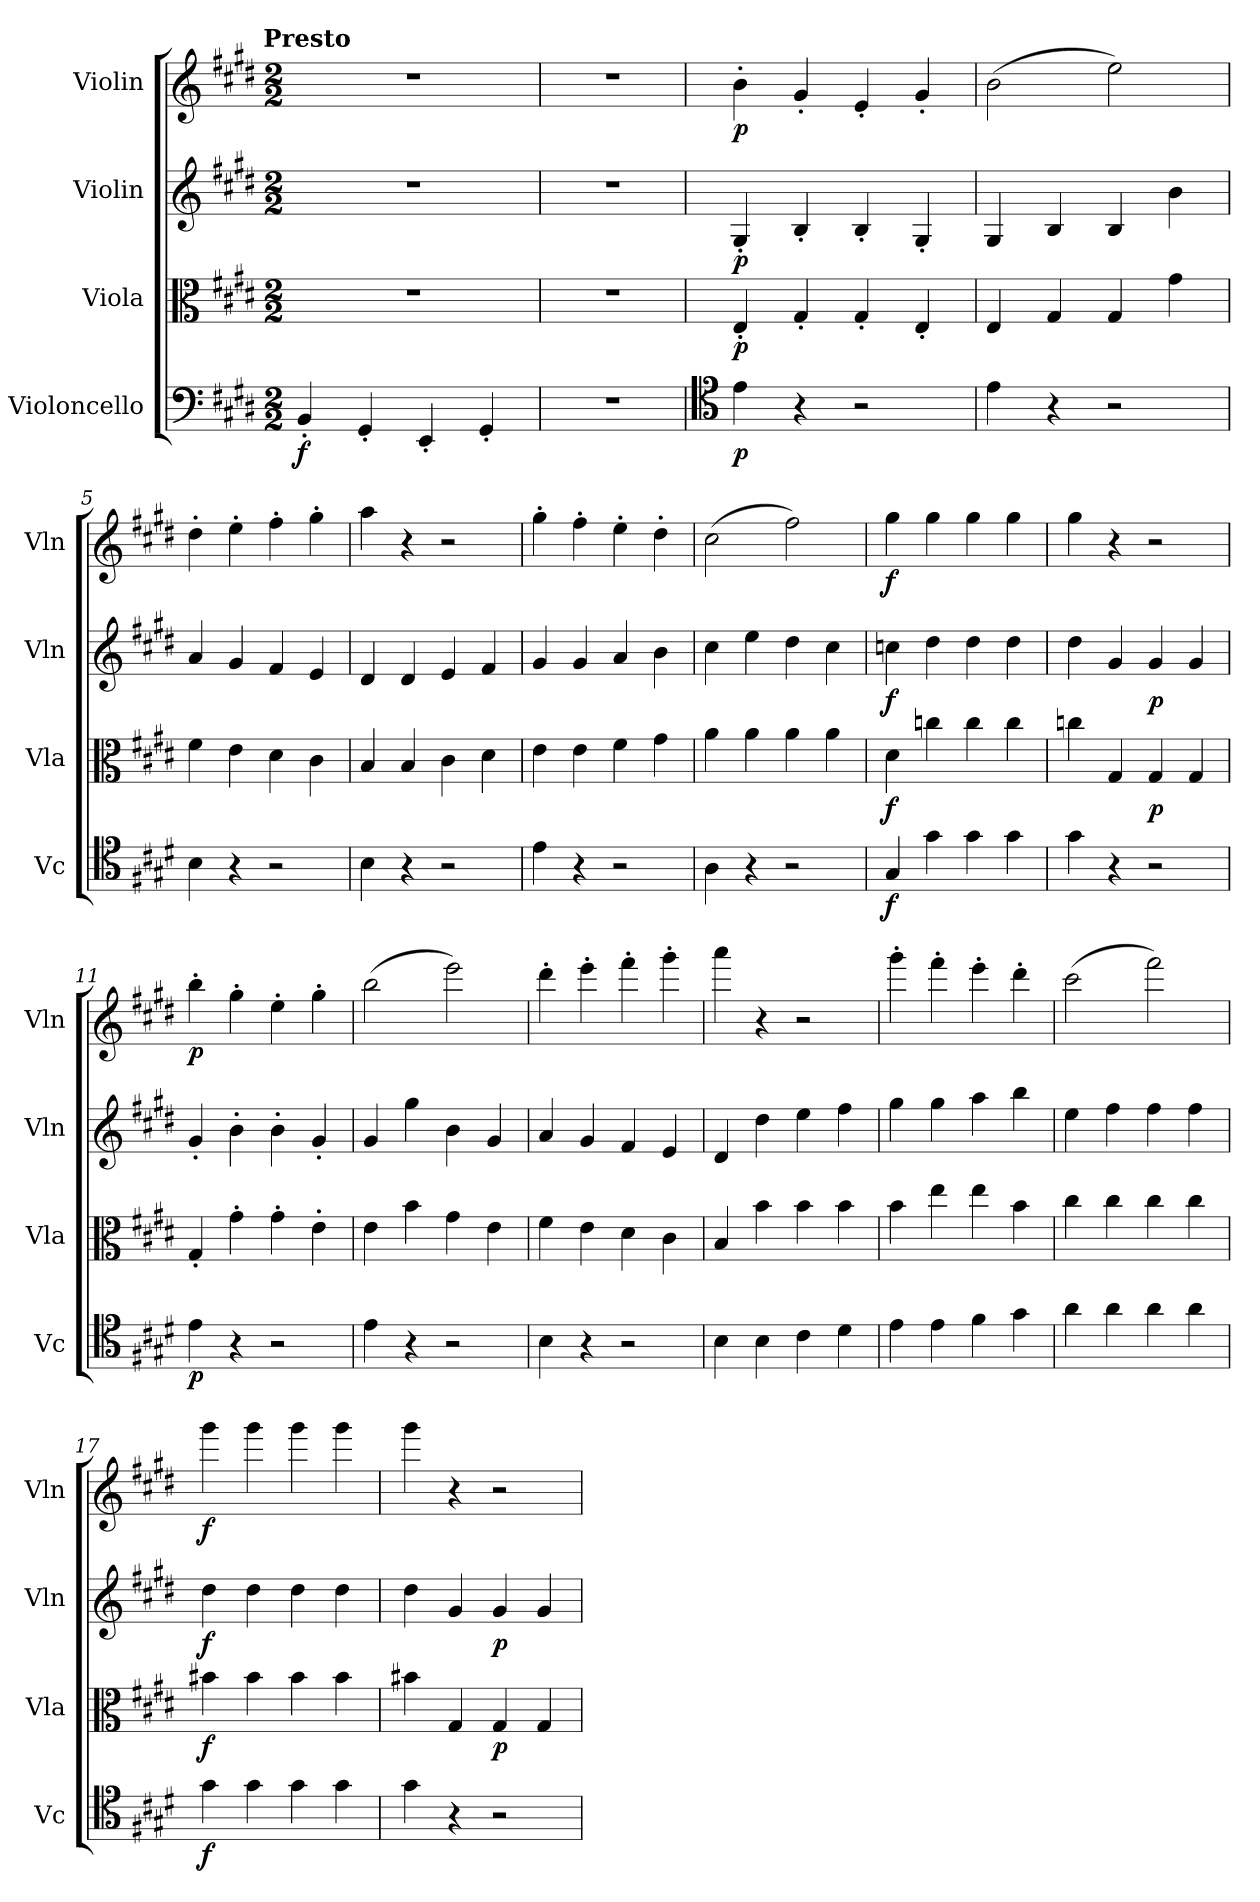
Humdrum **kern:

**kern	**dynam	**kern	**dynam	**kern	**dynam	**kern	**dynam
*part4	*part4	*part3	*part3	*part2	*part2	*part1	*part1
*staff4	*staff4	*staff3	*staff3	*staff2	*staff2	*staff1	*staff1
*I"Violoncello	*	*I"Viola	*	*I"Violin	*	*I"Violin	*
*I'Vc	*	*I'Vla	*	*I'Vln	*	*I'Vln	*
*clefF4	*	*clefC3	*	*clefG2	*	*clefG2	*
*k[f#c#g#d#]	*	*k[f#c#g#d#]	*	*k[f#c#g#d#]	*	*k[f#c#g#d#]	*
!!LO:TX:omd:t=Presto
*M2/2	*	*M2/2	*	*M2/2	*	*M2/2	*
*MM408	*	*MM408	*	*MM408	*	*MM408	*
=1	=1	=1	=1	=1	=1	=1	=1
4BB'/	f	1r	.	1r	.	1r	.
4GG#'/	.	.	.	.	.	.	.
4EE'/	.	.	.	.	.	.	.
4GG#'/	.	.	.	.	.	.	.
=2	=2	=2	=2	=2	=2	=2	=2
1r	.	1r	.	1r	.	1r	.
=3	=3	=3	=3	=3	=3	=3	=3
*clefC4	*	*	*	*	*	*	*
4e\	p	4E'/	p	4G#'/	p	4b'\	p
4r	.	4G#'/	.	4B'/	.	4g#'/	.
2r	.	4G#'/	.	4B'/	.	4e'/	.
.	.	4E'/	.	4G#'/	.	4g#'/	.
=4	=4	=4	=4	=4	=4	=4	=4
4e\	.	4E/	.	4G#/	.	(2b\	.
4r	.	4G#/	.	4B/	.	.	.
2r	.	4G#/	.	4B/	.	2ee\)	.
.	.	4g#\	.	4b\	.	.	.
=5	=5	=5	=5	=5	=5	=5	=5
4B\	.	4f#\	.	4a/	.	4dd#'\	.
4r	.	4e\	.	4g#/	.	4ee'\	.
2r	.	4d#\	.	4f#/	.	4ff#'\	.
.	.	4c#\	.	4e/	.	4gg#'\	.
=6	=6	=6	=6	=6	=6	=6	=6
4B\	.	4B/	.	4d#/	.	4aa\	.
4r	.	4B/	.	4d#/	.	4r	.
2r	.	4c#\	.	4e/	.	2r	.
.	.	4d#\	.	4f#/	.	.	.
=7	=7	=7	=7	=7	=7	=7	=7
4e\	.	4e\	.	4g#/	.	4gg#'\	.
4r	.	4e\	.	4g#/	.	4ff#'\	.
2r	.	4f#\	.	4a/	.	4ee'\	.
.	.	4g#\	.	4b\	.	4dd#'\	.
=8	=8	=8	=8	=8	=8	=8	=8
4A\	.	4a\	.	4cc#\	.	(2cc#\	.
4r	.	4a\	.	4ee\	.	.	.
2r	.	4a\	.	4dd#\	.	2ff#\)	.
.	.	4a\	.	4cc#\	.	.	.
=9	=9	=9	=9	=9	=9	=9	=9
4G#/	f	4d#\	f	4ccn\	f	4gg#\	f
4g#\	.	4ccn\	.	4dd#\	.	4gg#\	.
4g#\	.	4cc\	.	4dd#\	.	4gg#\	.
4g#\	.	4cc\	.	4dd#\	.	4gg#\	.
=10	=10	=10	=10	=10	=10	=10	=10
4g#\	.	4ccn\	.	4dd#\	.	4gg#\	.
4r	.	4G#/	.	4g#/	.	4r	.
2r	.	4G#/	p	4g#/	p	2r	.
.	.	4G#/	.	4g#/	.	.	.
=11	=11	=11	=11	=11	=11	=11	=11
4e\	p	4G#'/	.	4g#'/	.	4bb'\	p
4r	.	4g#'\	.	4b'\	.	4gg#'\	.
2r	.	4g#'\	.	4b'\	.	4ee'\	.
.	.	4e'\	.	4g#'/	.	4gg#'\	.
=12	=12	=12	=12	=12	=12	=12	=12
4e\	.	4e\	.	4g#/	.	(2bb\	.
4r	.	4b\	.	4gg#\	.	.	.
2r	.	4g#\	.	4b\	.	2eee\)	.
.	.	4e\	.	4g#/	.	.	.
=13	=13	=13	=13	=13	=13	=13	=13
4B\	.	4f#\	.	4a/	.	4ddd#'\	.
4r	.	4e\	.	4g#/	.	4eee'\	.
2r	.	4d#\	.	4f#/	.	4fff#'\	.
.	.	4c#\	.	4e/	.	4ggg#'\	.
=14	=14	=14	=14	=14	=14	=14	=14
4B\	.	4B/	.	4d#/	.	4aaa\	.
4B\	.	4b\	.	4dd#\	.	4r	.
4c#\	.	4b\	.	4ee\	.	2r	.
4d#\	.	4b\	.	4ff#\	.	.	.
=15	=15	=15	=15	=15	=15	=15	=15
4e\	.	4b\	.	4gg#\	.	4ggg#'\	.
4e\	.	4ee\	.	4gg#\	.	4fff#'\	.
4f#\	.	4ee\	.	4aa\	.	4eee'\	.
4g#\	.	4b\	.	4bb\	.	4ddd#'\	.
=16	=16	=16	=16	=16	=16	=16	=16
4a\	.	4cc#\	.	4ee\	.	(2ccc#\	.
4a\	.	4cc#\	.	4ff#\	.	.	.
4a\	.	4cc#\	.	4ff#\	.	2fff#\)	.
4a\	.	4cc#\	.	4ff#\	.	.	.
=17	=17	=17	=17	=17	=17	=17	=17
4g#\	f	4b#X\	f	4dd#\	f	4ggg#\	f
4g#\	.	4b#\	.	4dd#\	.	4ggg#\	.
4g#\	.	4b#\	.	4dd#\	.	4ggg#\	.
4g#\	.	4b#\	.	4dd#\	.	4ggg#\	.
=18	=18	=18	=18	=18	=18	=18	=18
4g#\	.	4b#X\	.	4dd#\	.	4ggg#\	.
4r	.	4G#/	.	4g#/	.	4r	.
2r	.	4G#/	p	4g#/	p	2r	.
.	.	4G#/	.	4g#/	.	.	.
=	=	=	=	=	=	=	=
*-	*-	*-	*-	*-	*-	*-	*-
